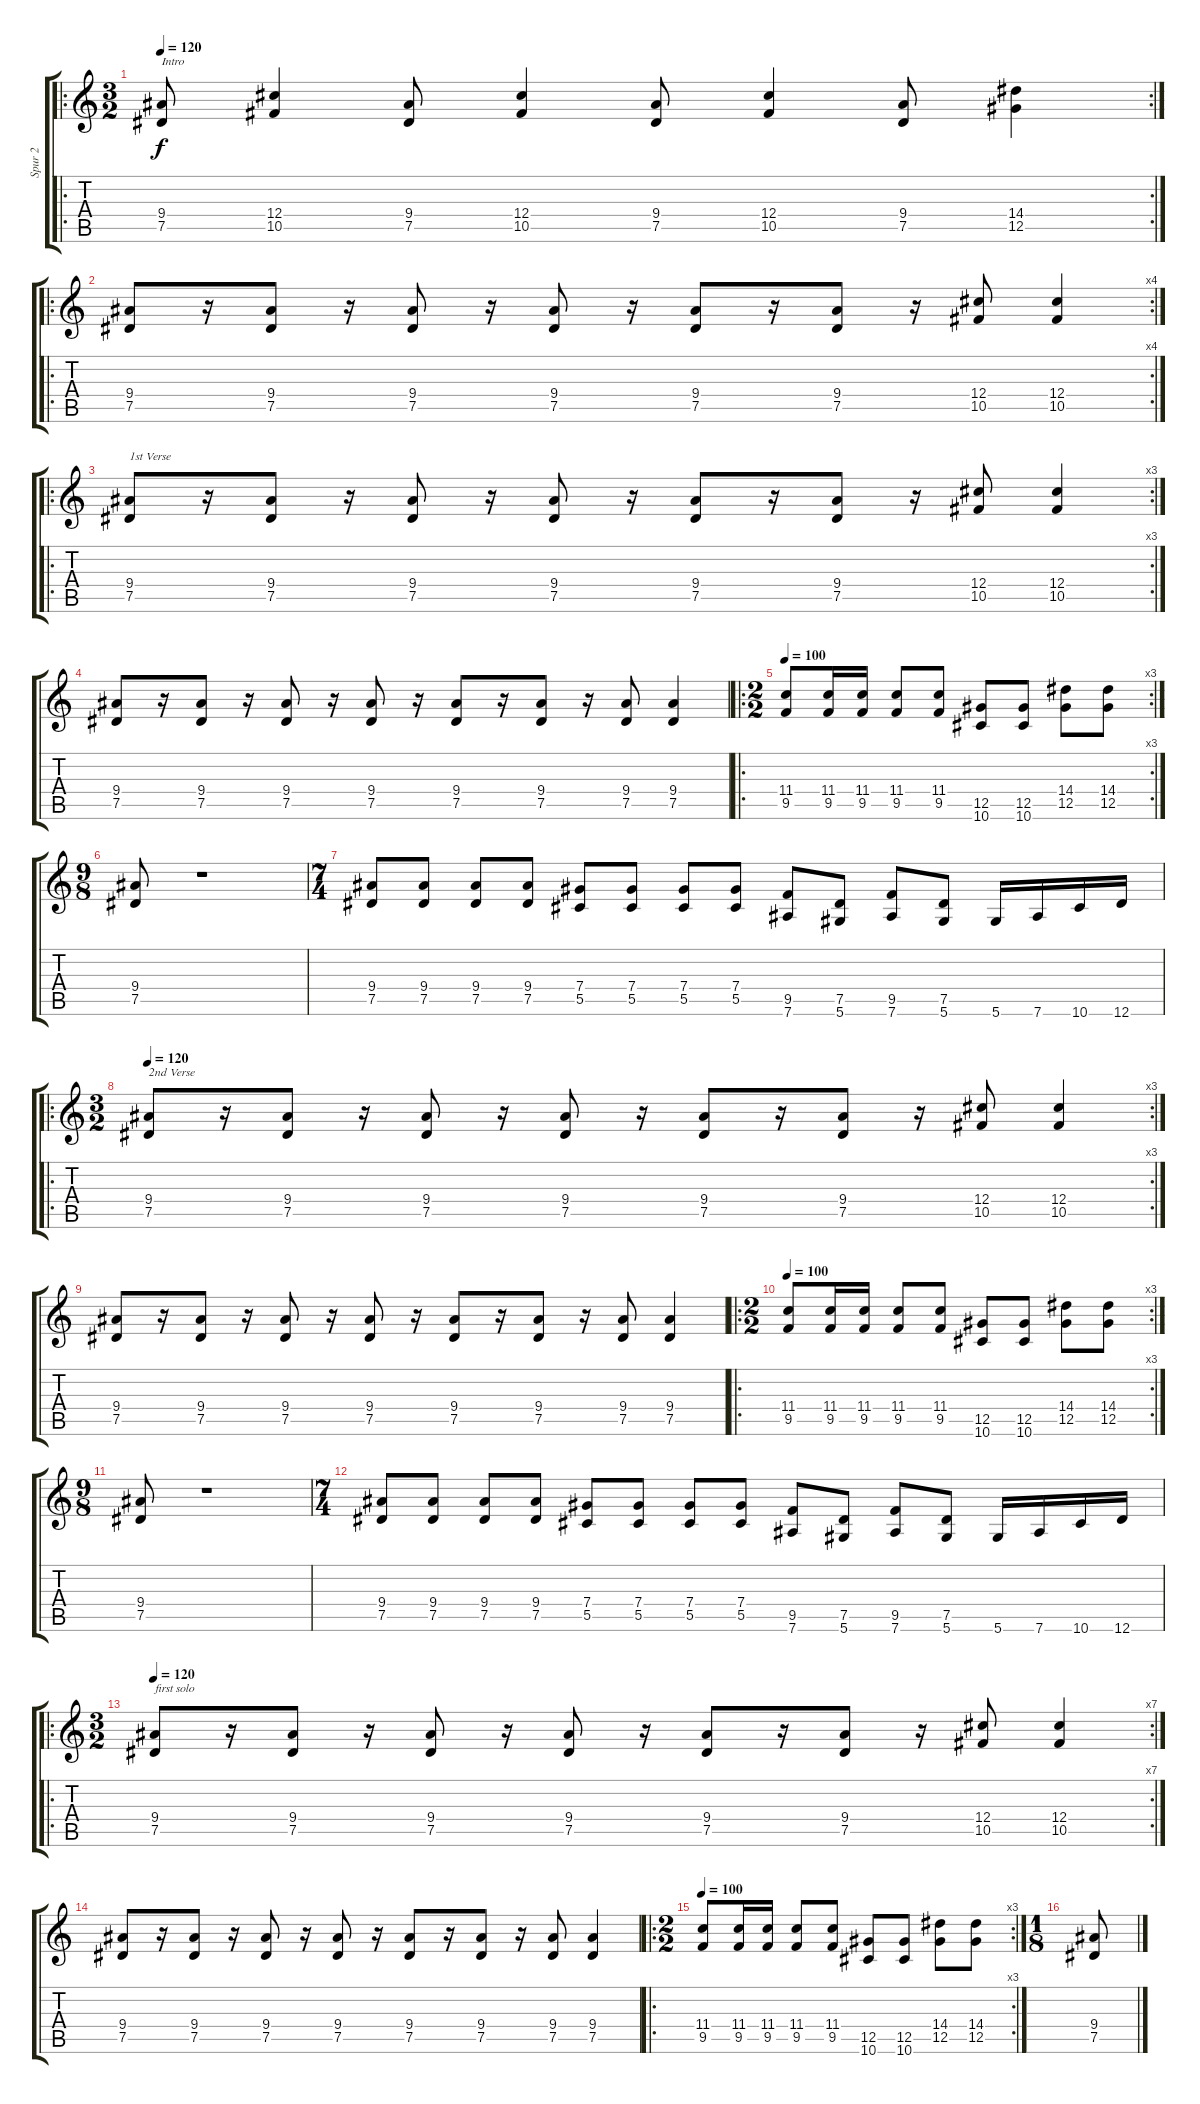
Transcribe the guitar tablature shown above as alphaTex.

\track ("Spur 2" "Spur 2") {instrument overdrivenguitar}
\staff {score tabs}
\tuning (Eb4 Bb3 Gb3 Db3 Ab2 Eb2) {hide}
\ro
\rc 2
\ts (3 2)
\tempo 120
\clef g2
\ks c
(9.4 7.5).8{txt "Intro" dy f instrument overdrivenguitar} (12.4 10.5).4 (9.4 7.5).8 (12.4 10.5).4 (9.4 7.5).8 (12.4 10.5).4 (9.4 7.5).8 (14.4 12.5).4 |
\ro
\rc 4
(9.4 7.5).8 r.16 (9.4 7.5).8 r.16 (9.4 7.5).8 r.16 (9.4 7.5).8 r.16 (9.4 7.5).8 r.16 (9.4 7.5).8 r.16 (12.4 10.5).8 (12.4 10.5).4 |
\ro
\rc 3
(9.4 7.5).8{txt "1st Verse"} r.16 (9.4 7.5).8 r.16 (9.4 7.5).8 r.16 (9.4 7.5).8 r.16 (9.4 7.5).8 r.16 (9.4 7.5).8 r.16 (12.4 10.5).8 (12.4 10.5).4 |
(9.4 7.5).8 r.16 (9.4 7.5).8 r.16 (9.4 7.5).8 r.16 (9.4 7.5).8 r.16 (9.4 7.5).8 r.16 (9.4 7.5).8 r.16 (9.4 7.5).8 (9.4 7.5).4 |
\ro
\rc 3
\ts (2 2)
\tempo 100
(11.4 9.5).8 (11.4 9.5).16 (11.4 9.5).16 (11.4 9.5).8 (11.4 9.5).8 (12.5 10.6).8 (12.5 10.6).8 (14.4 12.5).8 (14.4 12.5).8 |
\ts (9 8)
(9.4 7.5).8 r.1 |
\ts (7 4)
(9.4 7.5).8 (9.4 7.5).8 (9.4 7.5).8 (9.4 7.5).8 (7.4 5.5).8 (7.4 5.5).8 (7.4 5.5).8 (7.4 5.5).8 (9.5 7.6).8 (7.5 5.6).8 (9.5 7.6).8 (7.5 5.6).8 5.6.16 7.6.16 10.6.16 12.6.16 |
\ro
\rc 3
\ts (3 2)
\tempo 120
(9.4 7.5).8{txt "2nd Verse"} r.16 (9.4 7.5).8 r.16 (9.4 7.5).8 r.16 (9.4 7.5).8 r.16 (9.4 7.5).8 r.16 (9.4 7.5).8 r.16 (12.4 10.5).8 (12.4 10.5).4 |
(9.4 7.5).8 r.16 (9.4 7.5).8 r.16 (9.4 7.5).8 r.16 (9.4 7.5).8 r.16 (9.4 7.5).8 r.16 (9.4 7.5).8 r.16 (9.4 7.5).8 (9.4 7.5).4 |
\ro
\rc 3
\ts (2 2)
\tempo 100
(11.4 9.5).8 (11.4 9.5).16 (11.4 9.5).16 (11.4 9.5).8 (11.4 9.5).8 (12.5 10.6).8 (12.5 10.6).8 (14.4 12.5).8 (14.4 12.5).8 |
\ts (9 8)
(9.4 7.5).8 r.1 |
\ts (7 4)
(9.4 7.5).8 (9.4 7.5).8 (9.4 7.5).8 (9.4 7.5).8 (7.4 5.5).8 (7.4 5.5).8 (7.4 5.5).8 (7.4 5.5).8 (9.5 7.6).8 (7.5 5.6).8 (9.5 7.6).8 (7.5 5.6).8 5.6.16 7.6.16 10.6.16 12.6.16 |
\ro
\rc 7
\ts (3 2)
\tempo 120
(9.4 7.5).8{txt "first solo"} r.16 (9.4 7.5).8 r.16 (9.4 7.5).8 r.16 (9.4 7.5).8 r.16 (9.4 7.5).8 r.16 (9.4 7.5).8 r.16 (12.4 10.5).8 (12.4 10.5).4 |
(9.4 7.5).8 r.16 (9.4 7.5).8 r.16 (9.4 7.5).8 r.16 (9.4 7.5).8 r.16 (9.4 7.5).8 r.16 (9.4 7.5).8 r.16 (9.4 7.5).8 (9.4 7.5).4 |
\ro
\rc 3
\ts (2 2)
\tempo 100
(11.4 9.5).8 (11.4 9.5).16 (11.4 9.5).16 (11.4 9.5).8 (11.4 9.5).8 (12.5 10.6).8 (12.5 10.6).8 (14.4 12.5).8 (14.4 12.5).8 |
\ts (1 8)
(9.4 7.5).8
